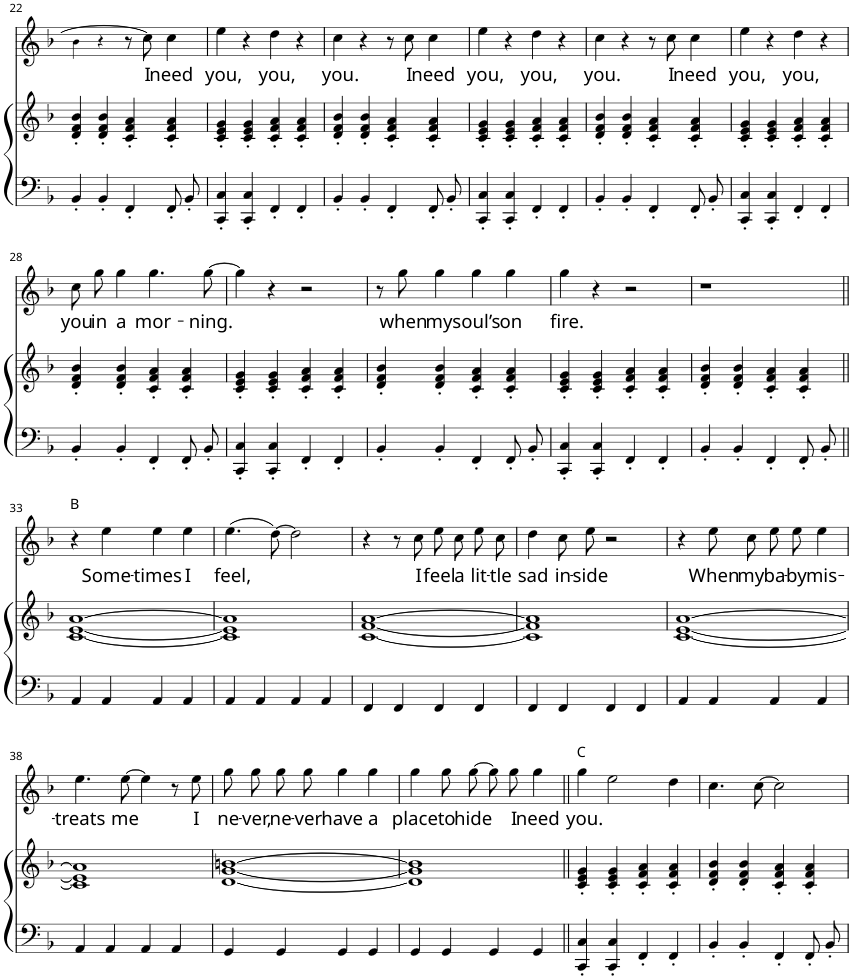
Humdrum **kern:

**kern	**kern	**kern	**text
*part2	*part2	*part1	*part1
*staff3	*staff2	*staff1	*staff1
*I"Piano 1	*	*I"Voice	*
*I'Pno	*	*	*
!!LO:PB:g=z
*clefF4	*clefG2	*clefG2	*
*k[b-]	*k[b-]	*k[b-]	*
*F:	*F:	*F:	*
*M4/4	*M4/4	*M4/4	*
=22	=22	=22	=22
4BB-'/	4d/' 4f/' 4b-/'	4b-!\	.
4BB-'/	4d/' 4f/' 4b-/'	4r	.
4FF'/	4c/' 4f/' 4a/'	8r	.
!	!	!	!LO:LY:b
.	.	8cc\]	I
!	!	!	!LO:LY:b
8FF'/L	4c/' 4f/' 4a/'	4cc\	need
8BB-'/J	.	.	.
=23	=23	=23	=23
!	!	!	!LO:LY:b
4CC/' 4C/'	4c/' 4e/' 4g/'	4ee\	you,
4CC/' 4C/'	4c/' 4e/' 4g/'	4r	.
!	!	!	!LO:LY:b
4FF'/	4c/' 4f/' 4a/'	4dd\	you,
4FF'/	4c/' 4f/' 4a/'	4r	.
=24	=24	=24	=24
!	!	!	!LO:LY:b
4BB-'/	4d/' 4f/' 4b-/'	4cc\	you.
4BB-'/	4d/' 4f/' 4b-/'	4r	.
4FF'/	4c/' 4f/' 4a/'	8r	.
!	!	!	!LO:LY:b
.	.	8cc\	I
!	!	!	!LO:LY:b
8FF'/L	4c/' 4f/' 4a/'	4cc\	need
8BB-'/J	.	.	.
=25	=25	=25	=25
!	!	!	!LO:LY:b
4CC/' 4C/'	4c/' 4e/' 4g/'	4ee\	you,
4CC/' 4C/'	4c/' 4e/' 4g/'	4r	.
!	!	!	!LO:LY:b
4FF'/	4c/' 4f/' 4a/'	4dd\	you,
4FF'/	4c/' 4f/' 4a/'	4r	.
=26	=26	=26	=26
!	!	!	!LO:LY:b
4BB-'/	4d/' 4f/' 4b-/'	4cc\	you.
4BB-'/	4d/' 4f/' 4b-/'	4r	.
4FF'/	4c/' 4f/' 4a/'	8r	.
!	!	!	!LO:LY:b
.	.	8cc\	I
!	!	!	!LO:LY:b
8FF'/L	4c/' 4f/' 4a/'	4cc\	need
8BB-'/J	.	.	.
=27	=27	=27	=27
!	!	!	!LO:LY:b
4CC/' 4C/'	4c/' 4e/' 4g/'	4ee\	you,
4CC/' 4C/'	4c/' 4e/' 4g/'	4r	.
!	!	!	!LO:LY:b
4FF'/	4c/' 4f/' 4a/'	4dd\	you,
4FF'/	4c/' 4f/' 4a/'	4r	.
!!LO:LB:g=z
=28	=28	=28	=28
!	!	!	!LO:LY:b
4BB-'/	4d/' 4f/' 4b-/'	8cc\L	you
!	!	!	!LO:LY:b
.	.	8gg\J	in
!	!	!	!LO:LY:b
4BB-'/	4d/' 4f/' 4b-/'	4gg\	a
!	!	!	!LO:LY:b
4FF'/	4c/' 4f/' 4a/'	4.gg\	mor-
8FF'/L	4c/' 4f/' 4a/'	.	.
!	!	!	!LO:LY:b
8BB-'/J	.	[8gg\	-ning.
=29	=29	=29	=29
4CC/' 4C/'	4c/' 4e/' 4g/'	4gg\]	.
4CC/' 4C/'	4c/' 4e/' 4g/'	4r	.
4FF'/	4c/' 4f/' 4a/'	2r	.
4FF'/	4c/' 4f/' 4a/'	.	.
=30	=30	=30	=30
4BB-'/	4d/' 4f/' 4b-/'	8r	.
!	!	!	!LO:LY:b
.	.	8gg\	when
!	!	!	!LO:LY:b
4BB-'/	4d/' 4f/' 4b-/'	4gg\	my
!	!	!	!LO:LY:b
4FF'/	4c/' 4f/' 4a/'	4gg\	soul’s
!	!	!	!LO:LY:b
8FF'/L	4c/' 4f/' 4a/'	4gg\	on
8BB-'/J	.	.	.
=31	=31	=31	=31
!	!	!	!LO:LY:b
4CC/' 4C/'	4c/' 4e/' 4g/'	4gg\	fire.
4CC/' 4C/'	4c/' 4e/' 4g/'	4r	.
4FF'/	4c/' 4f/' 4a/'	2r	.
4FF'/	4c/' 4f/' 4a/'	.	.
=32	=32	=32	=32
4BB-'/	4d/' 4f/' 4b-/'	1r	.
4BB-'/	4d/' 4f/' 4b-/'	.	.
4FF'/	4c/' 4f/' 4a/'	.	.
8FF'/L	4c/' 4f/' 4a/'	.	.
8BB-'/J	.	.	.
!!LO:LB:g=z
=33||	=33||	=33||	=33||
!	!	!LO:TX:a:t=B	!
4AA/	[1c [1e [1a	4r	.
!	!	!	!LO:LY:b
4AA/	.	4ee\	Some-
!	!	!	!LO:LY:b
4AA/	.	4ee\	-times
!	!	!	!LO:LY:b
4AA/	.	4ee\	I
=34	=34	=34	=34
!	!	!	!LO:LY:b
4AA/	1c] 1e] 1a]	(4.ee\	feel,
4AA/	.	.	.
.	.	[8dd\)	.
4AA/	.	2dd\]	.
4AA/	.	.	.
=35	=35	=35	=35
4FF/	[1c [1f [1a	4r	.
4FF/	.	8r	.
!	!	!	!LO:LY:b
.	.	8cc\	I
!	!	!	!LO:LY:b
4FF/	.	8ee\L	feel
!	!	!	!LO:LY:b
.	.	8cc\J	a
!	!	!	!LO:LY:b
4FF/	.	8ee\L	lit-
!	!	!	!LO:LY:b
.	.	8cc\J	-tle
=36	=36	=36	=36
!	!	!	!LO:LY:b
4FF/	1c] 1f] 1a]	4dd\	sad
!	!	!	!LO:LY:b
4FF/	.	8cc\L	in-
!	!	!	!LO:LY:b
.	.	8ee\J	-side
4FF/	.	2r	.
4FF/	.	.	.
=37	=37	=37	=37
4AA/	[1c [1e [1a	4r	.
!	!	!	!LO:LY:b
4AA/	.	8ee\L	When
!	!	!	!LO:LY:b
.	.	8cc\J	my
!	!	!	!LO:LY:b
4AA/	.	8ee\L	ba-
!	!	!	!LO:LY:b
.	.	8ee\J	-by
!	!	!	!LO:LY:b
4AA/	.	4ee\	mis-
!!LO:LB:g=z
=38	=38	=38	=38
!	!	!	!LO:LY:b
4AA/	1c] 1e] 1a]	4.ee\	-treats
4AA/	.	.	.
!	!	!	!LO:LY:b
.	.	[8ee\	me
4AA/	.	4ee\]	.
4AA/	.	8r	.
!	!	!	!LO:LY:b
.	.	8ee\	I
=39	=39	=39	=39
!	!	!	!LO:LY:b
4GG/	[1d [1g [1bn	8gg\L	ne-
!	!	!	!LO:LY:b
.	.	8gg\J	-ver,
!	!	!	!LO:LY:b
4GG/	.	8gg\L	ne-
!	!	!	!LO:LY:b
.	.	8gg\J	-ver
!	!	!	!LO:LY:b
4GG/	.	4gg\	have
!	!	!	!LO:LY:b
4GG/	.	4gg\	a
=40	=40	=40	=40
!	!	!	!LO:LY:b
4GG/	1d] 1g] 1b]	4gg\	place
!	!	!	!LO:LY:b
4GG/	.	8gg\L	to
!	!	!	!LO:LY:b
.	.	[8gg\J	hide
4GG/	.	8gg\L]	.
!	!	!	!LO:LY:b
.	.	8gg\J	I
!	!	!	!LO:LY:b
4GG/	.	4gg\	need
=41||	=41||	=41||	=41||
!	!	!LO:TX:a:t=C	!
!	!	!	!LO:LY:b
4CC/' 4C/'	4c/' 4e/' 4g/'	4gg\	you.
4CC/' 4C/'	4c/' 4e/' 4g/'	2ee\	.
4FF'/	4c/' 4f/' 4a/'	.	.
4FF'/	4c/' 4f/' 4a/'	4dd\	.
=42	=42	=42	=42
4BB-'/	4d/' 4f/' 4b-/'	4.cc\	.
4BB-'/	4d/' 4f/' 4b-/'	.	.
.	.	[8cc\	.
4FF'/	4c/' 4f/' 4a/'	2cc\]	.
8FF'/L	4c/' 4f/' 4a/'	.	.
8BB-'/J	.	.	.
=	=	=	=
*-	*-	*-	*-
